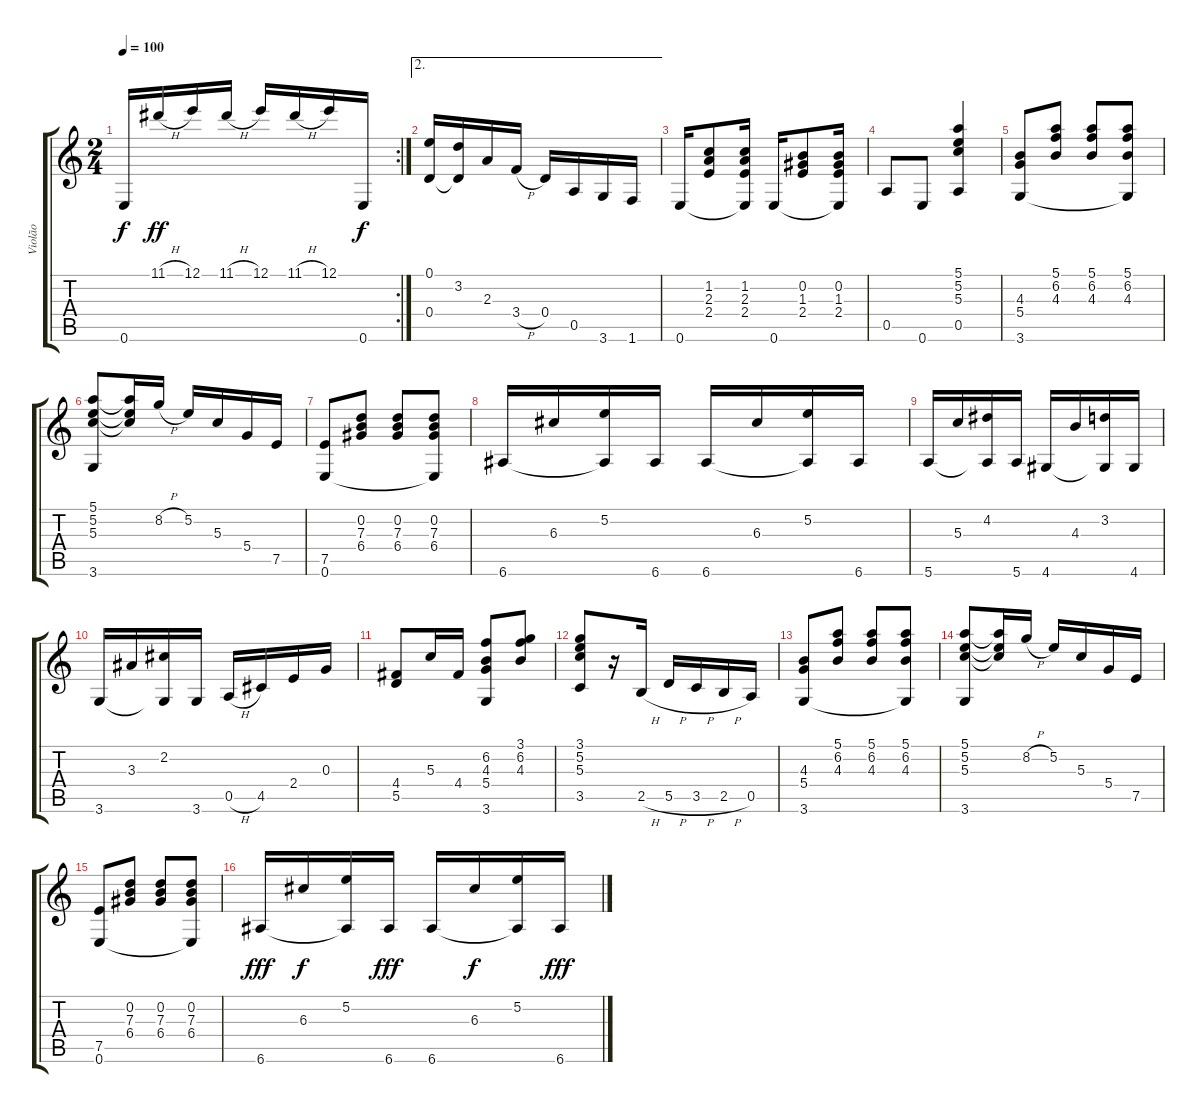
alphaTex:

\track ("Violão" "Violão") {instrument acousticguitarnylon}
\staff {score tabs}
\tuning (E4 B3 G3 D3 A2 E2) {hide}
\rc 2
\ts (2 4)
\tempo 100
\clef g2
\ks c
0.6{t}.16{dy f} 11.1{h}.16{dy ff} 12.1.16 11.1{h}.16 12.1.16 11.1{h}.16 12.1.16 0.6.16{dy f} |
\ae 2
(0.1 0.4).16 (3.2 0.4{t}).16 2.3.16 3.4{h}.16 0.4.16 0.5.16 3.6.16 1.6.16 |
0.6.16 (1.2 2.3 2.4).8 (1.2 2.3 2.4 0.6{t}).16 0.6.16 (0.2 1.3 2.4).8 (0.2 1.3 2.4 0.6{t}).16 |
0.5.8 0.6.8 (5.1 5.2 5.3 0.5).4 |
(4.3 5.4 3.6).8 (5.1 6.2 4.3).8 (5.1 6.2 4.3).8 (5.1 6.2 4.3 3.6{t}).8 |
(5.1 5.2 5.3 3.6).8 (5.1{t} 5.2{t} 5.3{t}).16 8.2{h}.16 5.2.16 5.3.16 5.4.16 7.5.16 |
(7.5 0.6).8 (0.2 7.3 6.4).8 (0.2 7.3 6.4).8 (0.2 7.3 6.4 0.6{t}).8 |
6.6.16 6.3.16 (5.2 6.6{t}).16 6.6.16 6.6.16 6.3.16 (5.2 6.6{t}).16 6.6.16 |
5.6.16 5.3.16 (4.2 5.6{t}).16 5.6.16 4.6.16 4.3.16 (3.2 4.6{t}).16 4.6.16 |
3.6.16 3.3.16 (2.2 3.6{t}).16 3.6.16 0.5{h}.16 4.5.16 2.4.16 0.3.16 |
(4.4 5.5).8 5.3.16 4.4.16 (6.2 4.3 5.4 3.6).8 (3.1 6.2 4.3).8 |
(3.1 5.2 5.3 3.5).8 r.16 2.5{h}.16 5.5{h}.16 3.5{h}.16 2.5{h}.16 0.5.16 |
(4.3 5.4 3.6).8 (5.1 6.2 4.3).8 (5.1 6.2 4.3).8 (5.1 6.2 4.3 3.6{t}).8 |
(5.1 5.2 5.3 3.6).8 (5.1{t} 5.2{t} 5.3{t}).16 8.2{h}.16 5.2.16 5.3.16 5.4.16 7.5.16 |
(7.5 0.6).8 (0.2 7.3 6.4).8 (0.2 7.3 6.4).8 (0.2 7.3 6.4 0.6{t}).8 |
6.6.16{dy fff} 6.3.16{dy f} (5.2 6.6{t}).16 6.6.16{dy fff} 6.6.16 6.3.16{dy f} (5.2 6.6{t}).16 6.6.16{dy fff}
